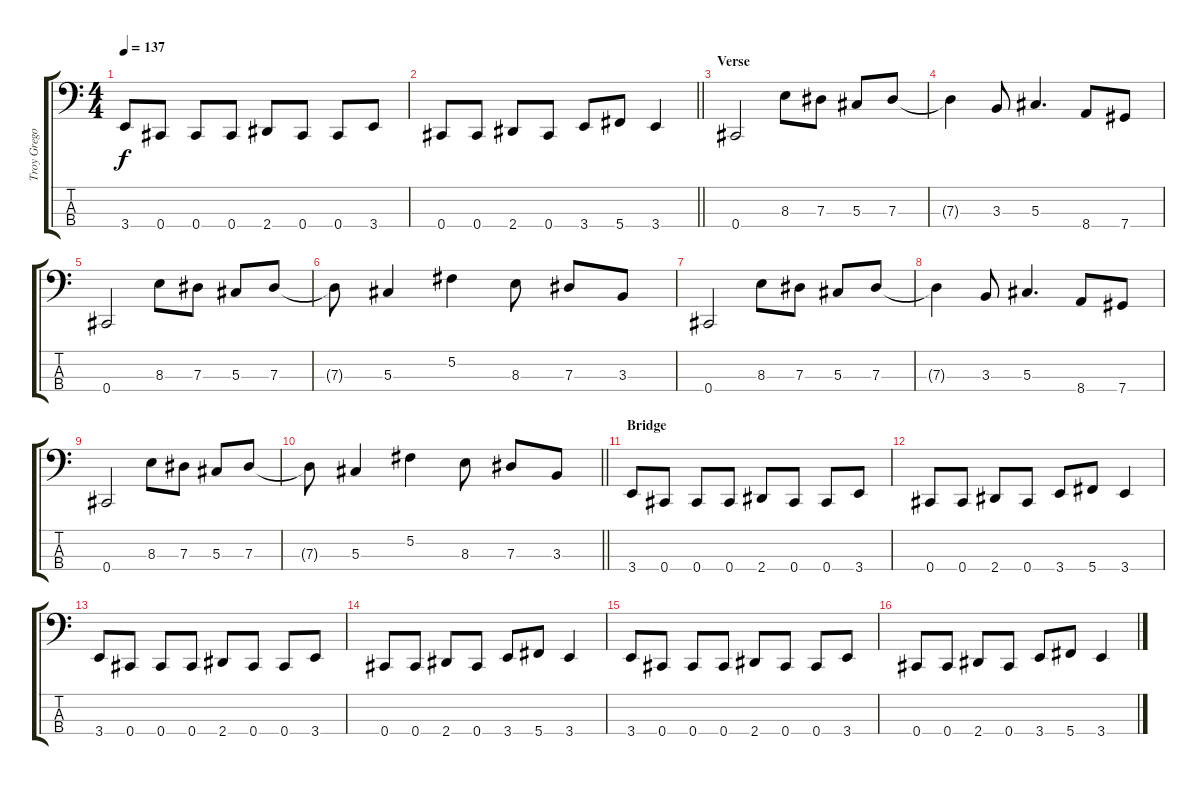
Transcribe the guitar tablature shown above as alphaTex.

\track ("Troy Gregory" "Troy Grego") {instrument electricbassfinger}
\staff {score tabs}
\tuning (Gb2 Db2 Ab1 Db1) {hide}
\ts (4 4)
\tempo 137
\clef f4
\ks c
3.4.8{dy f} 0.4.8 0.4.8 0.4.8 2.4.8 0.4.8 0.4.8 3.4.8 |
\barLineRight lightlight
0.4.8 0.4.8 2.4.8 0.4.8 3.4.8 5.4.8 3.4.4 |
\section ("" "Verse")
0.4.2 8.3.8 7.3.8 5.3.8 7.3.8 |
7.3{t}.4 3.3.8 5.3.4{d} 8.4.8 7.4.8 |
0.4.2 8.3.8 7.3.8 5.3.8 7.3.8 |
7.3{t}.8 5.3.4 5.2.4 8.3.8 7.3.8 3.3.8 |
0.4.2 8.3.8 7.3.8 5.3.8 7.3.8 |
7.3{t}.4 3.3.8 5.3.4{d} 8.4.8 7.4.8 |
0.4.2 8.3.8 7.3.8 5.3.8 7.3.8 |
\barLineRight lightlight
7.3{t}.8 5.3.4 5.2.4 8.3.8 7.3.8 3.3.8 |
\section ("" "Bridge")
3.4.8 0.4.8 0.4.8 0.4.8 2.4.8 0.4.8 0.4.8 3.4.8 |
0.4.8 0.4.8 2.4.8 0.4.8 3.4.8 5.4.8 3.4.4 |
3.4.8 0.4.8 0.4.8 0.4.8 2.4.8 0.4.8 0.4.8 3.4.8 |
0.4.8 0.4.8 2.4.8 0.4.8 3.4.8 5.4.8 3.4.4 |
3.4.8 0.4.8 0.4.8 0.4.8 2.4.8 0.4.8 0.4.8 3.4.8 |
0.4.8 0.4.8 2.4.8 0.4.8 3.4.8 5.4.8 3.4.4
